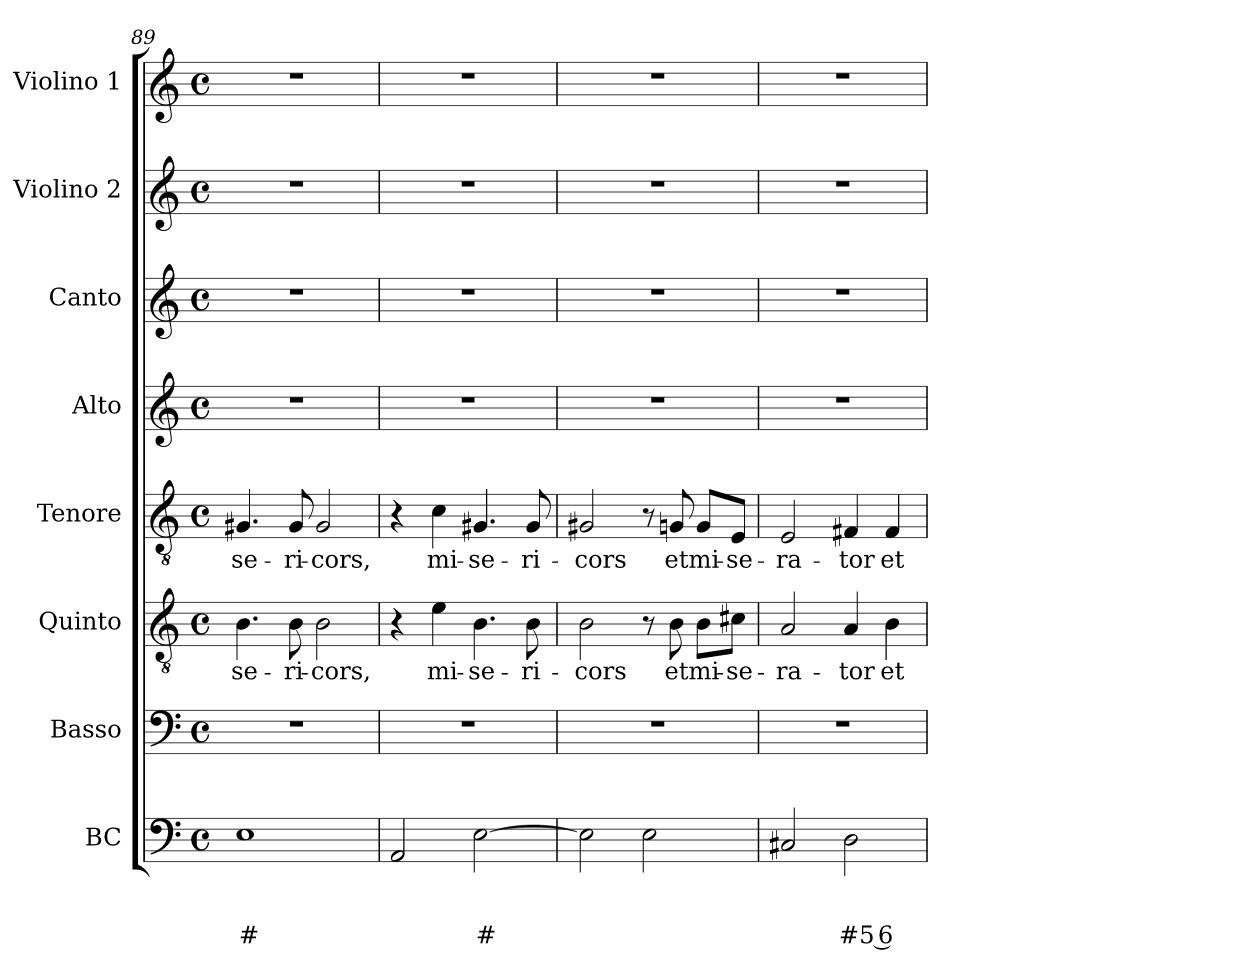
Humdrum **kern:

**kern	**text	**text	**text	**kern	**kern	**text	**kern	**text	**kern	**kern	**kern	**kern
*part8	*part8	*part8	*part8	*part7	*part6	*part6	*part5	*part5	*part4	*part3	*part2	*part1
*staff8	*staff8	*staff8	*staff8	*staff7	*staff6	*staff6	*staff5	*staff5	*staff4	*staff3	*staff2	*staff1
*I"BC	*	*	*	*I"Basso	*I"Quinto	*	*I"Tenore	*	*I"Alto	*I"Canto	*I"Violino 2	*I"Violino 1
*I'Bc	*	*	*	*I'B	*I'Q	*	*I'T	*	*I'A	*I'C	*I'V2	*I'V1
*clefF4	*	*	*	*clefF4	*clefGv2	*	*clefGv2	*	*clefG2	*clefG2	*clefG2	*clefG2
*k[]	*	*	*	*k[]	*k[]	*	*k[]	*	*k[]	*k[]	*k[]	*k[]
*C:	*	*	*	*C:	*C:	*	*C:	*	*C:	*C:	*C:	*C:
*M4/4	*	*	*	*M4/4	*M4/4	*	*M4/4	*	*M4/4	*M4/4	*M4/4	*M4/4
*met(c)	*	*	*	*met(c)	*met(c)	*	*met(c)	*	*met(c)	*met(c)	*met(c)	*met(c)
=89	=89	=89	=89	=89	=89	=89	=89	=89	=89	=89	=89	=89
!	!	!	!LO:LY:b	!	!	!LO:LY:b	!	!LO:LY:b	!	!	!	!
1E	.	.	#	1r	4.B\	-se-	4.G#X/	-se-	1r	1r	1r	1r
!	!	!	!	!	!	!LO:LY:b	!	!LO:LY:b	!	!	!	!
.	.	.	.	.	8B\	-ri-	8G#/	-ri-	.	.	.	.
!	!	!	!	!	!	!LO:LY:b	!	!LO:LY:b	!	!	!	!
.	.	.	.	.	2B\	-cors,	2G#/	-cors,	.	.	.	.
=90	=90	=90	=90	=90	=90	=90	=90	=90	=90	=90	=90	=90
2AA/	.	.	.	1r	4r	.	4r	.	1r	1r	1r	1r
!	!	!	!	!	!	!LO:LY:b	!	!LO:LY:b	!	!	!	!
.	.	.	.	.	4e\	mi-	4c\	mi-	.	.	.	.
!	!	!	!LO:LY:b	!	!	!LO:LY:b	!	!LO:LY:b	!	!	!	!
[2E\	.	.	#	.	4.B\	-se-	4.G#X/	-se-	.	.	.	.
!	!	!	!	!	!	!LO:LY:b	!	!LO:LY:b	!	!	!	!
.	.	.	.	.	8B\	-ri-	8G#/	-ri-	.	.	.	.
=91	=91	=91	=91	=91	=91	=91	=91	=91	=91	=91	=91	=91
!	!	!	!	!	!	!LO:LY:b	!	!LO:LY:b	!	!	!	!
2E\]	.	.	.	1r	2B\	-cors	2G#/	-cors	1r	1r	1r	1r
2E\	.	.	.	.	8r	.	8r	.	.	.	.	.
!	!	!	!	!	!	!LO:LY:b	!	!LO:LY:b	!	!	!	!
.	.	.	.	.	8B\	et	8Gn/	et	.	.	.	.
!	!	!	!	!	!	!LO:LY:b	!	!LO:LY:b	!	!	!	!
.	.	.	.	.	8B\L	mi-	8G/L	mi-	.	.	.	.
!	!	!	!	!	!	!LO:LY:b	!	!LO:LY:b	!	!	!	!
.	.	.	.	.	8c#X\J	-se-	8E/J	-se-	.	.	.	.
=92	=92	=92	=92	=92	=92	=92	=92	=92	=92	=92	=92	=92
!	!	!	!	!	!	!LO:LY:b	!	!LO:LY:b	!	!	!	!
2C#X/	.	.	.	1r	2A/	-ra-	2E/	-ra-	1r	1r	1r	1r
!	!	!	!LO:LY:b	!	!	!LO:LY:b	!	!LO:LY:b	!	!	!	!
2D\	.	.	#5 6	.	4A/	-tor	4F#X/	-tor	.	.	.	.
!	!	!	!	!	!	!LO:LY:b	!	!LO:LY:b	!	!	!	!
.	.	.	.	.	4B\	et	4F#/	et	.	.	.	.
=	=	=	=	=	=	=	=	=	=	=	=	=
*-	*-	*-	*-	*-	*-	*-	*-	*-	*-	*-	*-	*-
